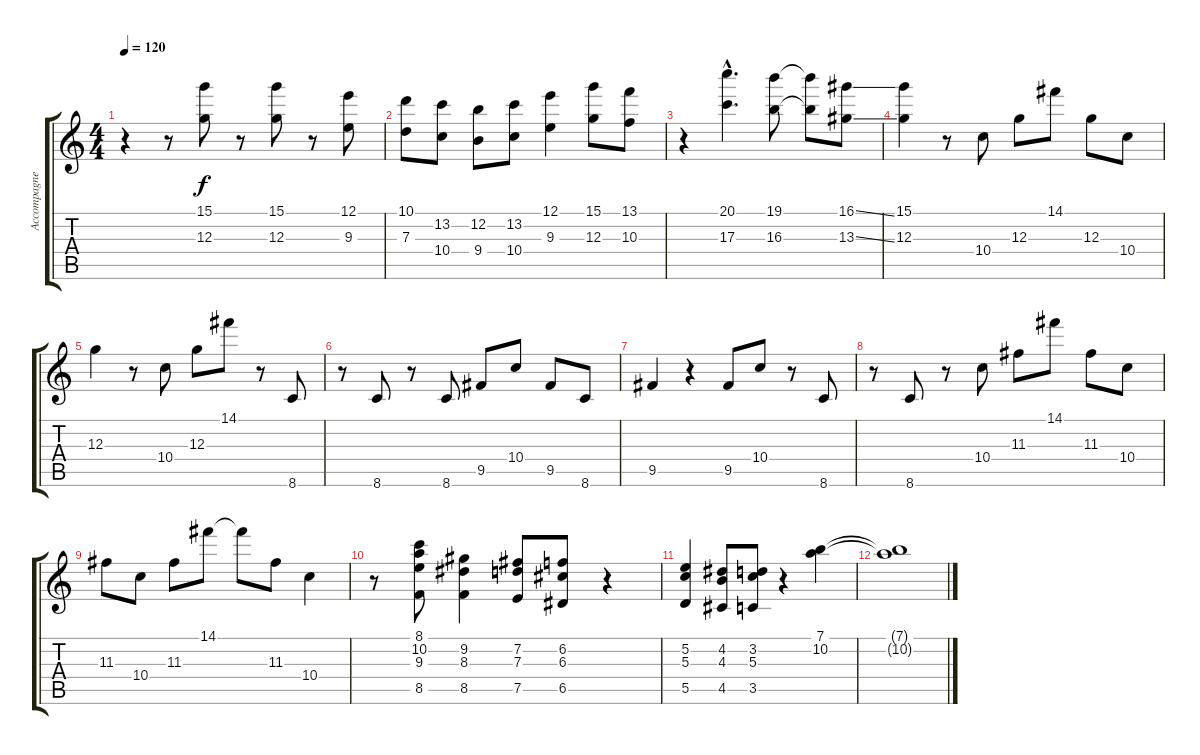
\track ("Accompagnement" "Accompagne") {instrument electricguitarjazz}
\staff {score tabs}
\tuning (E4 B3 G3 D3 A2 E2) {hide}
\ts (4 4)
\tempo 120
\clef g2
\ks c
r.4{dy f} r.8 (15.1 12.3).8 r.8 (15.1 12.3).8 r.8 (12.1 9.3).8 |
(10.1 7.3).8 (13.2 10.4).8 (12.2 9.4).8 (13.2 10.4).8 (12.1 9.3).4 (15.1 12.3).8 (13.1 10.3).8 |
r.4 (20.1{hac} 17.3{hac}).4{d} (19.1 16.3).8 (19.1{t} 16.3{t}).8 (16.1{ss} 13.3{ss}).8 |
(15.1 12.3).4 r.8 10.4.8 12.3.8 14.1.8 12.3.8 10.4.8 |
12.3.4 r.8 10.4.8 12.3.8 14.1.8 r.8 8.6.8 |
r.8 8.6.8 r.8 8.6.8 9.5.8 10.4.8 9.5.8 8.6.8 |
9.5.4 r.4 9.5.8 10.4.8 r.8 8.6.8 |
r.8 8.6.8 r.8 10.4.8 11.3.8 14.1.8 11.3.8 10.4.8 |
11.3.8 10.4.8 11.3.8 14.1.8 14.1{t}.8 11.3.8 10.4.4 |
r.8 (8.1 10.2 9.3 8.5).8 (9.2 8.3 8.5).4 (7.2 7.3 7.5).8 (6.2 6.3 6.5).8 r.4 |
(5.2 5.3 5.5).4 (4.2 4.3 4.5).8 (3.2 5.3 3.5).8 r.4 (7.1 10.2).4 |
(7.1{t} 10.2{t}).1
